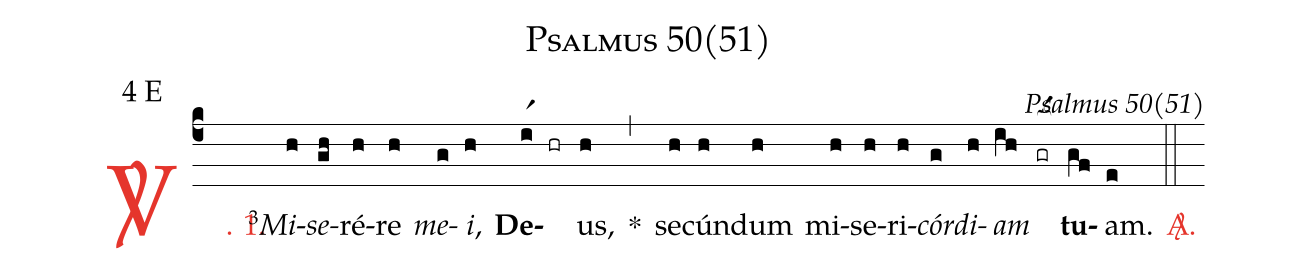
name: Psalmus 50(51);
mode: 4;
mode-differentia: E;
commentary: Psalmus 50(51);
nabc-lines: 1;
%%
(c4)

<c><sp>V/</sp>. 1.</c>() <v>\VSup{3}</v><i>Mi</i>(h)<i>se</i>(gh)ré(h)re(h) <i>me</i>(g)<i>i</i>,(h) <b>De</b>(ir1)(hr)us,(h) *(,) se(h)cún(h)dum(h) mi(h)se(h)ri(h)<i>cór</i>(g)<i>di</i>(h)<i>am</i>(ih) <nlba>(gr[ocba:1{])<b>tu</b>(gf[ocba:0}])am.</nlba>(e)

<c><sp>A/</sp>.</c>(::)
